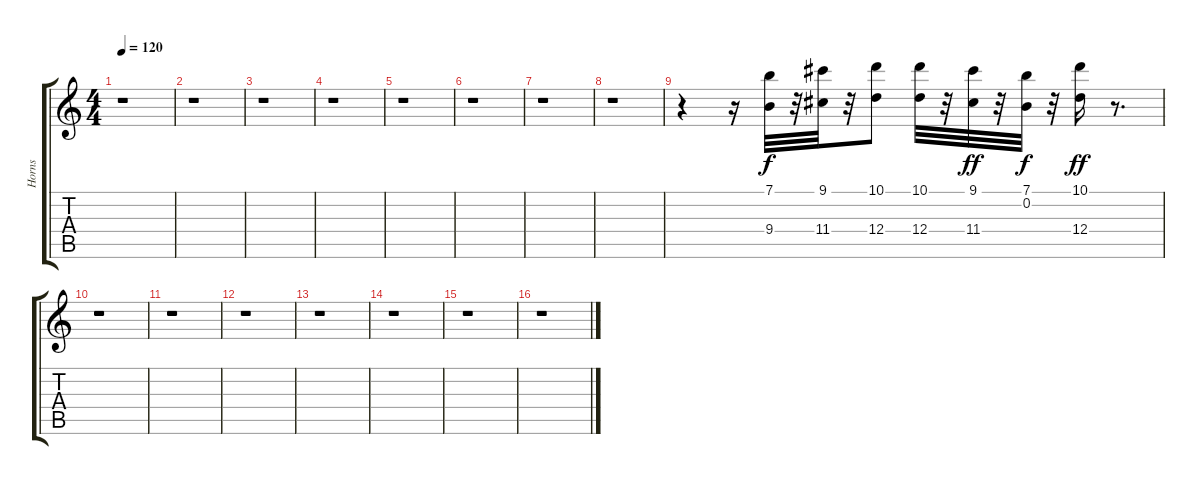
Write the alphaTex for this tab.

\track ("Horns" "Horns") {instrument synthbass1}
\staff {score tabs}
\tuning (E4 B3 G3 D3 A2 E2) {hide}
\ts (4 4)
\tempo 120
\clef g2
\ks c
r.1{dy f instrument synthbass1} |
r.1 |
r.1 |
r.1 |
r.1 |
r.1 |
r.1 |
r.1 |
r.4 r.16 (7.1 9.4).32 r.32 (9.1 11.4).32 r.32 (10.1 12.4).8 (10.1 12.4).32 r.32 (9.1 11.4).32{dy ff} r.32 (7.1 0.2).32{dy f} r.32 (10.1 12.4).16{dy ff} r.8{d} |
r.1 |
r.1 |
r.1 |
r.1 |
r.1 |
r.1 |
r.1
